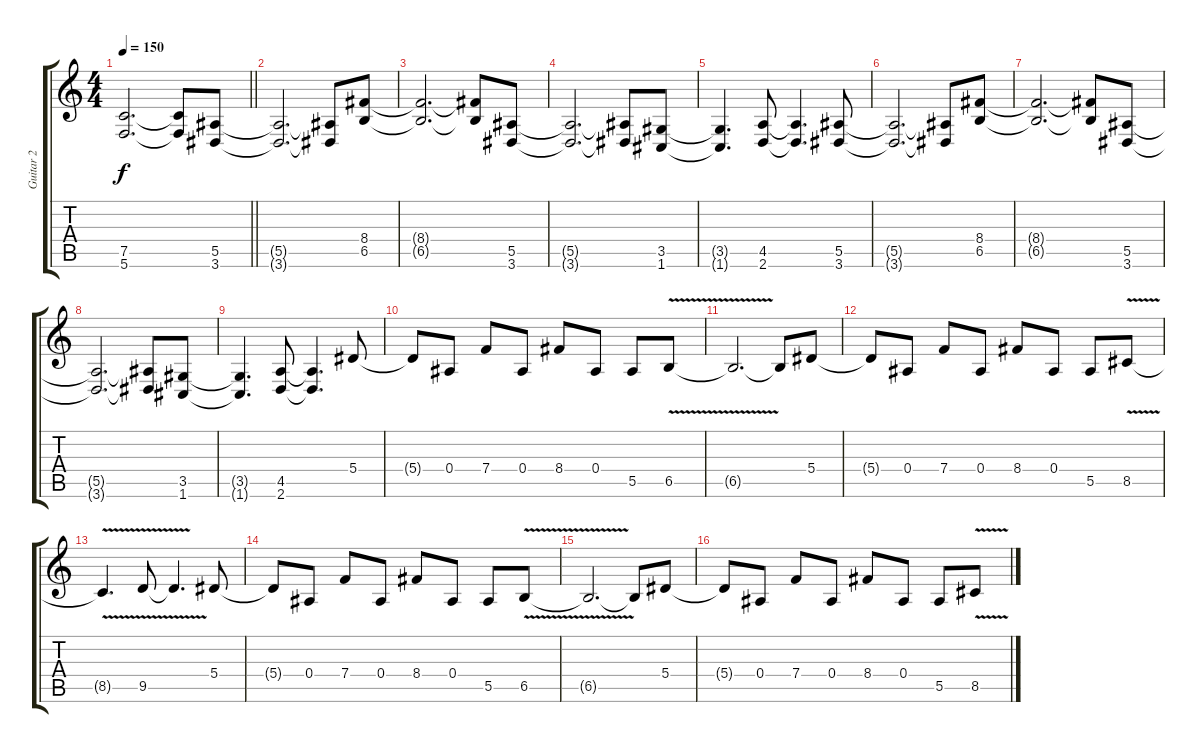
\track ("Guitar 2" "Guitar 2") {instrument distortionguitar}
\staff {score tabs}
\tuning (C4 G3 Eb3 Bb2 F2 C2) {hide}
\ts (4 4)
\tempo 150
\clef g2
\barLineRight lightlight
\ks c
(7.5{t} 5.6{t}).2{d dy f} (7.5{t} 5.6{t}).8 (5.5 3.6).8 |
(5.5{t} 3.6{t}).2{d} (5.5{t} 3.6{t}).8 (8.4 6.5).8 |
(8.4{t} 6.5{t}).2{d} (8.4{t} 6.5{t}).8 (5.5 3.6).8 |
(5.5{t} 3.6{t}).2{d} (5.5{t} 3.6{t}).8 (3.5 1.6).8 |
(3.5{t} 1.6{t}).4{d} (4.5 2.6).8 (4.5{t} 2.6{t}).4{d} (5.5 3.6).8 |
(5.5{t} 3.6{t}).2{d} (5.5{t} 3.6{t}).8 (8.4 6.5).8 |
(8.4{t} 6.5{t}).2{d} (8.4{t} 6.5{t}).8 (5.5 3.6).8 |
(5.5{t} 3.6{t}).2{d} (5.5{t} 3.6{t}).8 (3.5 1.6).8 |
(3.5{t} 1.6{t}).4{d} (4.5 2.6).8 (4.5{t} 2.6{t}).4{d} 5.4.8 |
5.4{t}.8 0.4.8 7.4.8 0.4.8 8.4.8 0.4.8 5.5.8 6.5{v}.8 |
6.5{t}.2{d} 6.5{t}.8 5.4.8 |
5.4{t}.8 0.4.8 7.4.8 0.4.8 8.4.8 0.4.8 5.5.8 8.5{v}.8 |
8.5{t}.4{d} 9.5{v}.8 9.5{t}.4{d} 5.4.8 |
5.4{t}.8 0.4.8 7.4.8 0.4.8 8.4.8 0.4.8 5.5.8 6.5{v}.8 |
6.5{t}.2{d} 6.5{t}.8 5.4.8 |
5.4{t}.8 0.4.8 7.4.8 0.4.8 8.4.8 0.4.8 5.5.8 8.5{v}.8
